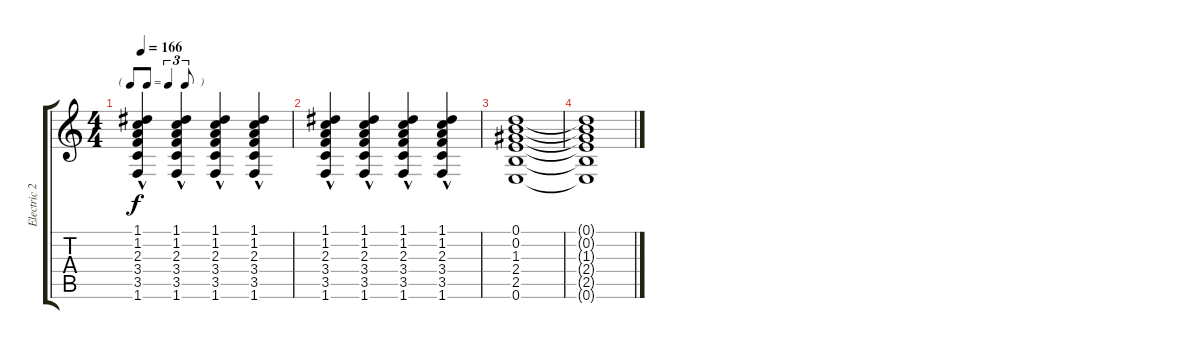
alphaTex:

\track ("Electric 2" "Electric 2") {instrument electricguitarjazz}
\staff {score tabs}
\tuning (D4 B3 G3 D3 A2 E2) {hide}
\ts (4 4)
\tf triplet8th
\tempo 166
\clef g2
\ks c
(1.1{hac} 1.2{hac} 2.3{hac} 3.4{hac} 3.5{hac} 1.6{hac}).4{dy f} (1.1{hac} 1.2{hac} 2.3{hac} 3.4{hac} 3.5{hac} 1.6{hac}).4 (1.1{hac} 1.2{hac} 2.3{hac} 3.4{hac} 3.5{hac} 1.6{hac}).4 (1.1{hac} 1.2{hac} 2.3{hac} 3.4{hac} 3.5{hac} 1.6{hac}).4 |
(1.1{hac} 1.2{hac} 2.3{hac} 3.4{hac} 3.5{hac} 1.6{hac}).4 (1.1{hac} 1.2{hac} 2.3{hac} 3.4{hac} 3.5{hac} 1.6{hac}).4 (1.1{hac} 1.2{hac} 2.3{hac} 3.4{hac} 3.5{hac} 1.6{hac}).4 (1.1{hac} 1.2{hac} 2.3{hac} 3.4{hac} 3.5{hac} 1.6{hac}).4 |
(0.1 0.2 1.3 2.4 2.5 0.6).1 |
(0.1{t} 0.2{t} 1.3{t} 2.4{t} 2.5{t} 0.6{t}).1
